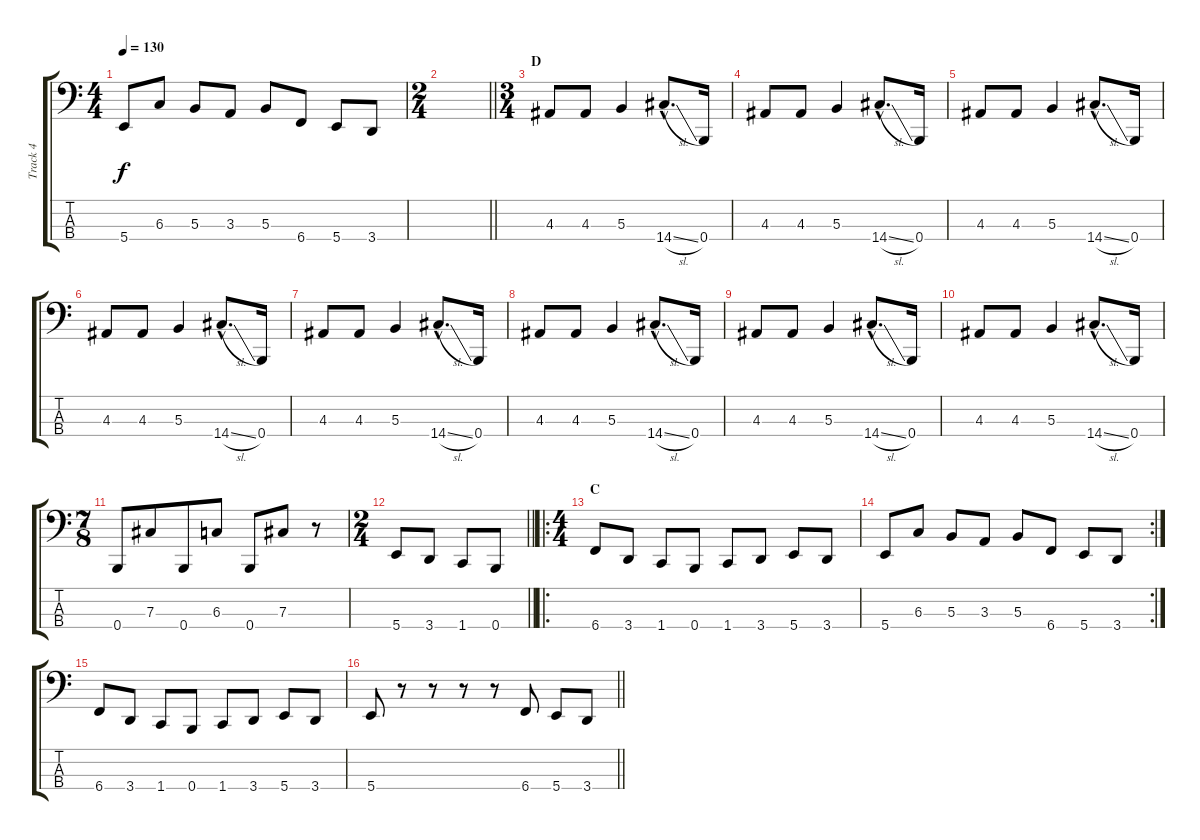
\track ("Track 4" "Track 4") {instrument electricbasspick}
\staff {score tabs}
\tuning (E2 B1 Gb1 B0) {hide}
\ts (4 4)
\tempo 130
\clef f4
\ks c
5.4.8{dy f} 6.3.8 5.3.8 3.3.8 5.3.8 6.4.8 5.4.8 3.4.8 |
\ts (2 4)
\barLineRight lightlight
|
\ts (3 4)
\section ("" "D")
4.3.8 4.3.8 5.3.4 14.4{sl hac}.8{d} 0.4.16 |
4.3.8 4.3.8 5.3.4 14.4{sl hac}.8{d} 0.4.16 |
4.3.8 4.3.8 5.3.4 14.4{sl hac}.8{d} 0.4.16 |
4.3.8 4.3.8 5.3.4 14.4{sl hac}.8{d} 0.4.16 |
4.3.8 4.3.8 5.3.4 14.4{sl hac}.8{d} 0.4.16 |
4.3.8 4.3.8 5.3.4 14.4{sl hac}.8{d} 0.4.16 |
4.3.8 4.3.8 5.3.4 14.4{sl hac}.8{d} 0.4.16 |
4.3.8 4.3.8 5.3.4 14.4{sl hac}.8{d} 0.4.16 |
\ts (7 8)
0.4.8 7.3.8 0.4.8 6.3.8 0.4.8 7.3.8 r.8 |
\ts (2 4)
\barLineRight lightlight
5.4.8 3.4.8 1.4.8 0.4.8 |
\ro
\ts (4 4)
\section ("" "C")
6.4.8 3.4.8 1.4.8 0.4.8 1.4.8 3.4.8 5.4.8 3.4.8 |
\rc 2
5.4.8 6.3.8 5.3.8 3.3.8 5.3.8 6.4.8 5.4.8 3.4.8 |
6.4.8 3.4.8 1.4.8 0.4.8 1.4.8 3.4.8 5.4.8 3.4.8 |
\barLineRight lightlight
5.4.8 r.8 r.8 r.8 r.8 6.4.8 5.4.8 3.4.8
